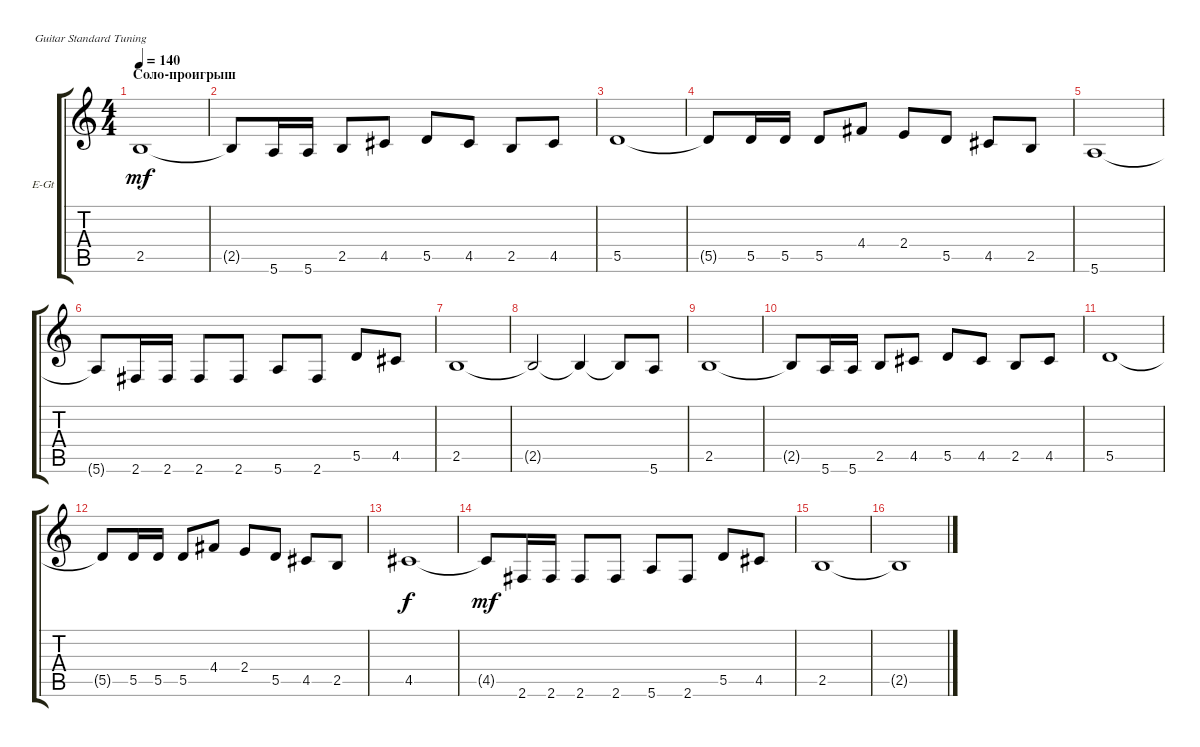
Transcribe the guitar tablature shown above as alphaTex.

\defaultSystemsLayout 4
\bracketExtendMode groupsimilarinstruments
\firstSystemTrackNameOrientation horizontal
\otherSystemsTrackNameOrientation horizontal
\track ("Electric Guitar" "E-Gt") {instrument overdrivenguitar}
\staff {score tabs}
\tuning (E4 B3 G3 D3 A2 E2)
\ts (4 4)
\section ("" "Соло-проигрыш")
\tempo 140
\clef g2
\ks c
2.5.1{dy mf} |
2.5{t}.8 5.6.16 5.6.16 2.5.8 4.5.8 5.5.8 4.5.8 2.5.8 4.5.8 |
5.5.1 |
5.5{t}.8 5.5.16 5.5.16 5.5.8 4.4.8 2.4.8 5.5.8 4.5.8 2.5.8 |
5.6.1 |
5.6{t}.8 2.6.16 2.6.16 2.6.8 2.6.8 5.6.8 2.6.8 5.5.8 4.5.8 |
2.5.1 |
2.5{t}.2 2.5{t}.4 2.5{t}.8 5.6.8 |
2.5.1 |
2.5{t}.8 5.6.16 5.6.16 2.5.8 4.5.8 5.5.8 4.5.8 2.5.8 4.5.8 |
5.5.1 |
5.5{t}.8 5.5.16 5.5.16 5.5.8 4.4.8 2.4.8 5.5.8 4.5.8 2.5.8 |
4.5.1{dy f} |
4.5{t}.8{dy mf} 2.6.16 2.6.16 2.6.8 2.6.8 5.6.8 2.6.8 5.5.8 4.5.8 |
2.5.1 |
2.5{t}.1
